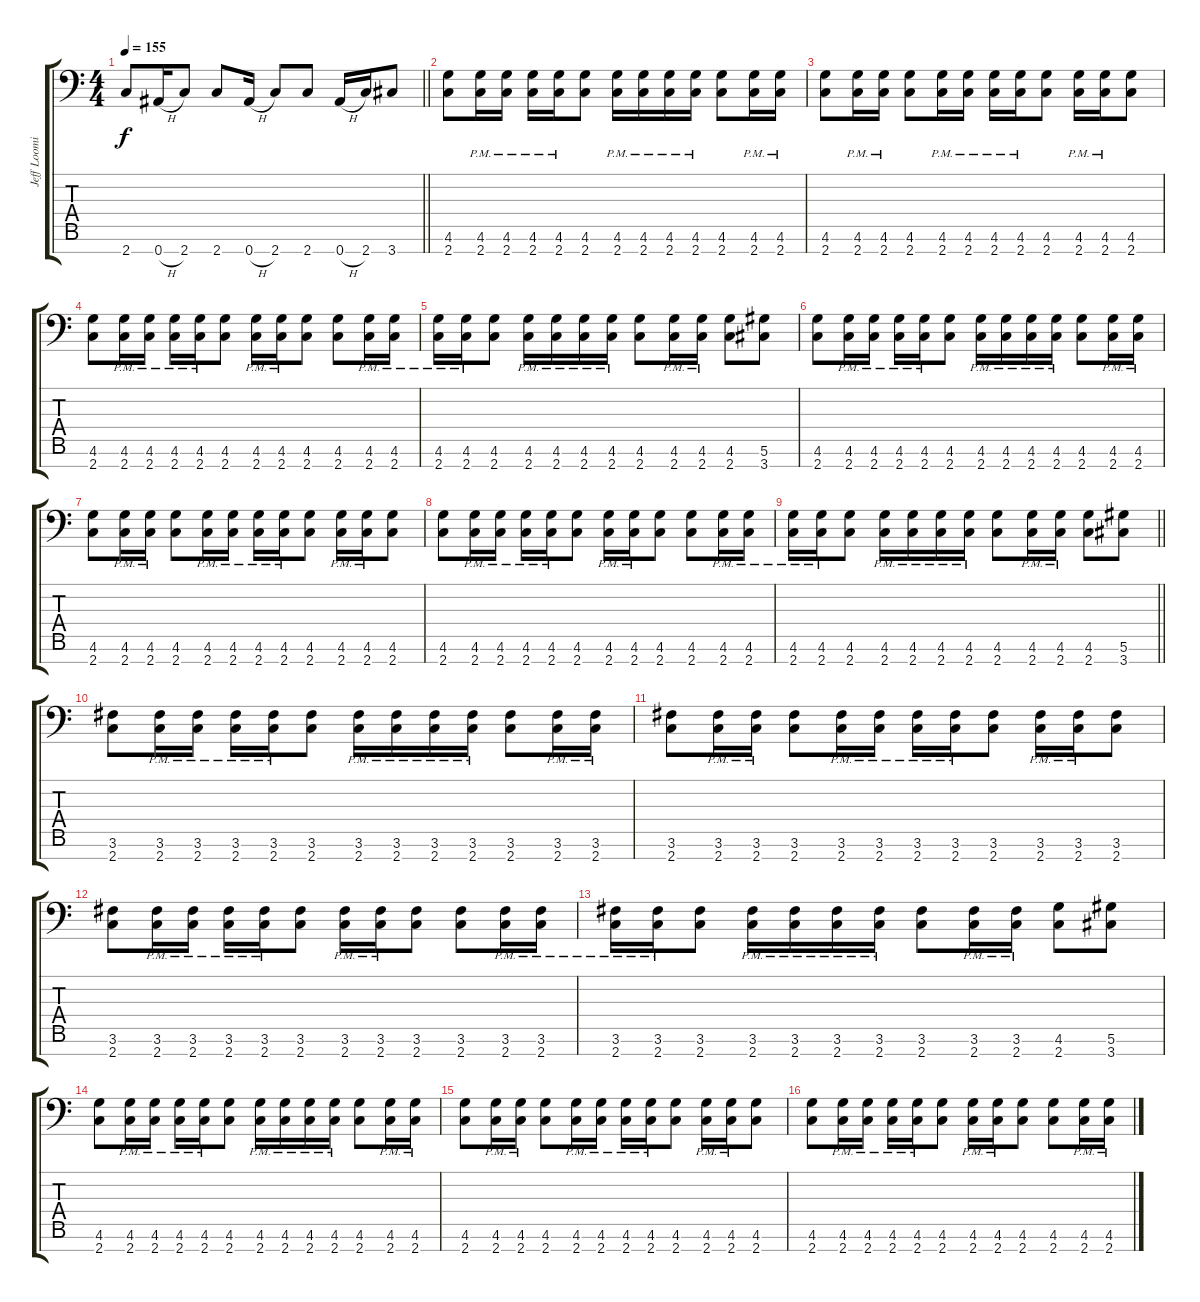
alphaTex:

\track ("Jeff Loomis" "Jeff Loomi") {instrument distortionguitar}
\staff {score tabs}
\tuning (Eb4 Bb3 Gb3 Db3 Ab2 Eb2 Bb1) {hide}
\ts (4 4)
\tempo 155
\clef f4
\barLineRight lightlight
\ks c
2.7.8{dy f} 0.7{h}.16 2.7.8 2.7.8 0.7{h}.16 2.7.8 2.7.8 0.7{h}.16 2.7.16 3.7.8 |
(4.6 2.7).8 (4.6{pm} 2.7{pm}).16 (4.6{pm} 2.7{pm}).16 (4.6{pm} 2.7{pm}).16 (4.6{pm} 2.7{pm}).16 (4.6 2.7).8 (4.6{pm} 2.7{pm}).16 (4.6{pm} 2.7{pm}).16 (4.6{pm} 2.7{pm}).16 (4.6{pm} 2.7{pm}).16 (4.6 2.7).8 (4.6{pm} 2.7{pm}).16 (4.6{pm} 2.7{pm}).16 |
(4.6 2.7).8 (4.6{pm} 2.7{pm}).16 (4.6{pm} 2.7{pm}).16 (4.6 2.7).8 (4.6{pm} 2.7{pm}).16 (4.6{pm} 2.7{pm}).16 (4.6{pm} 2.7{pm}).16 (4.6{pm} 2.7{pm}).16 (4.6 2.7).8 (4.6{pm} 2.7{pm}).16 (4.6{pm} 2.7{pm}).16 (4.6 2.7).8 |
(4.6 2.7).8 (4.6{pm} 2.7{pm}).16 (4.6{pm} 2.7{pm}).16 (4.6{pm} 2.7{pm}).16 (4.6{pm} 2.7{pm}).16 (4.6 2.7).8 (4.6{pm} 2.7{pm}).16 (4.6{pm} 2.7{pm}).16 (4.6 2.7).8 (4.6 2.7).8 (4.6{pm} 2.7{pm}).16 (4.6{pm} 2.7{pm}).16 |
(4.6{pm} 2.7{pm}).16 (4.6{pm} 2.7{pm}).16 (4.6 2.7).8 (4.6{pm} 2.7{pm}).16 (4.6{pm} 2.7{pm}).16 (4.6{pm} 2.7{pm}).16 (4.6{pm} 2.7{pm}).16 (4.6 2.7).8 (4.6{pm} 2.7{pm}).16 (4.6{pm} 2.7{pm}).16 (4.6 2.7).8 (5.6 3.7).8 |
(4.6 2.7).8 (4.6{pm} 2.7{pm}).16 (4.6{pm} 2.7{pm}).16 (4.6{pm} 2.7{pm}).16 (4.6{pm} 2.7{pm}).16 (4.6 2.7).8 (4.6{pm} 2.7{pm}).16 (4.6{pm} 2.7{pm}).16 (4.6{pm} 2.7{pm}).16 (4.6{pm} 2.7{pm}).16 (4.6 2.7).8 (4.6{pm} 2.7{pm}).16 (4.6{pm} 2.7{pm}).16 |
(4.6 2.7).8 (4.6{pm} 2.7{pm}).16 (4.6{pm} 2.7{pm}).16 (4.6 2.7).8 (4.6{pm} 2.7{pm}).16 (4.6{pm} 2.7{pm}).16 (4.6{pm} 2.7{pm}).16 (4.6{pm} 2.7{pm}).16 (4.6 2.7).8 (4.6{pm} 2.7{pm}).16 (4.6{pm} 2.7{pm}).16 (4.6 2.7).8 |
(4.6 2.7).8 (4.6{pm} 2.7{pm}).16 (4.6{pm} 2.7{pm}).16 (4.6{pm} 2.7{pm}).16 (4.6{pm} 2.7{pm}).16 (4.6 2.7).8 (4.6{pm} 2.7{pm}).16 (4.6{pm} 2.7{pm}).16 (4.6 2.7).8 (4.6 2.7).8 (4.6{pm} 2.7{pm}).16 (4.6{pm} 2.7{pm}).16 |
\barLineRight lightlight
(4.6{pm} 2.7{pm}).16 (4.6{pm} 2.7{pm}).16 (4.6 2.7).8 (4.6{pm} 2.7{pm}).16 (4.6{pm} 2.7{pm}).16 (4.6{pm} 2.7{pm}).16 (4.6{pm} 2.7{pm}).16 (4.6 2.7).8 (4.6{pm} 2.7{pm}).16 (4.6{pm} 2.7{pm}).16 (4.6 2.7).8 (5.6 3.7).8 |
(3.6 2.7).8 (3.6{pm} 2.7{pm}).16 (3.6{pm} 2.7{pm}).16 (3.6{pm} 2.7{pm}).16 (3.6{pm} 2.7{pm}).16 (3.6 2.7).8 (3.6{pm} 2.7{pm}).16 (3.6{pm} 2.7{pm}).16 (3.6{pm} 2.7{pm}).16 (3.6{pm} 2.7{pm}).16 (3.6 2.7).8 (3.6{pm} 2.7{pm}).16 (3.6{pm} 2.7{pm}).16 |
(3.6 2.7).8 (3.6{pm} 2.7{pm}).16 (3.6{pm} 2.7{pm}).16 (3.6 2.7).8 (3.6{pm} 2.7{pm}).16 (3.6{pm} 2.7{pm}).16 (3.6{pm} 2.7{pm}).16 (3.6{pm} 2.7{pm}).16 (3.6 2.7).8 (3.6{pm} 2.7{pm}).16 (3.6{pm} 2.7{pm}).16 (3.6 2.7).8 |
(3.6 2.7).8 (3.6{pm} 2.7{pm}).16 (3.6{pm} 2.7{pm}).16 (3.6{pm} 2.7{pm}).16 (3.6{pm} 2.7{pm}).16 (3.6 2.7).8 (3.6{pm} 2.7{pm}).16 (3.6{pm} 2.7{pm}).16 (3.6 2.7).8 (3.6 2.7).8 (3.6{pm} 2.7{pm}).16 (3.6{pm} 2.7{pm}).16 |
(3.6{pm} 2.7{pm}).16 (3.6{pm} 2.7{pm}).16 (3.6 2.7).8 (3.6{pm} 2.7{pm}).16 (3.6{pm} 2.7{pm}).16 (3.6{pm} 2.7{pm}).16 (3.6{pm} 2.7{pm}).16 (3.6 2.7).8 (3.6{pm} 2.7{pm}).16 (3.6{pm} 2.7{pm}).16 (4.6 2.7).8 (5.6 3.7).8 |
(4.6 2.7).8 (4.6{pm} 2.7{pm}).16 (4.6{pm} 2.7{pm}).16 (4.6{pm} 2.7{pm}).16 (4.6{pm} 2.7{pm}).16 (4.6 2.7).8 (4.6{pm} 2.7{pm}).16 (4.6{pm} 2.7{pm}).16 (4.6{pm} 2.7{pm}).16 (4.6{pm} 2.7{pm}).16 (4.6 2.7).8 (4.6{pm} 2.7{pm}).16 (4.6{pm} 2.7{pm}).16 |
(4.6 2.7).8 (4.6{pm} 2.7{pm}).16 (4.6{pm} 2.7{pm}).16 (4.6 2.7).8 (4.6{pm} 2.7{pm}).16 (4.6{pm} 2.7{pm}).16 (4.6{pm} 2.7{pm}).16 (4.6{pm} 2.7{pm}).16 (4.6 2.7).8 (4.6{pm} 2.7{pm}).16 (4.6{pm} 2.7{pm}).16 (4.6 2.7).8 |
(4.6 2.7).8 (4.6{pm} 2.7{pm}).16 (4.6{pm} 2.7{pm}).16 (4.6{pm} 2.7{pm}).16 (4.6{pm} 2.7{pm}).16 (4.6 2.7).8 (4.6{pm} 2.7{pm}).16 (4.6{pm} 2.7{pm}).16 (4.6 2.7).8 (4.6 2.7).8 (4.6{pm} 2.7{pm}).16 (4.6{pm} 2.7{pm}).16
